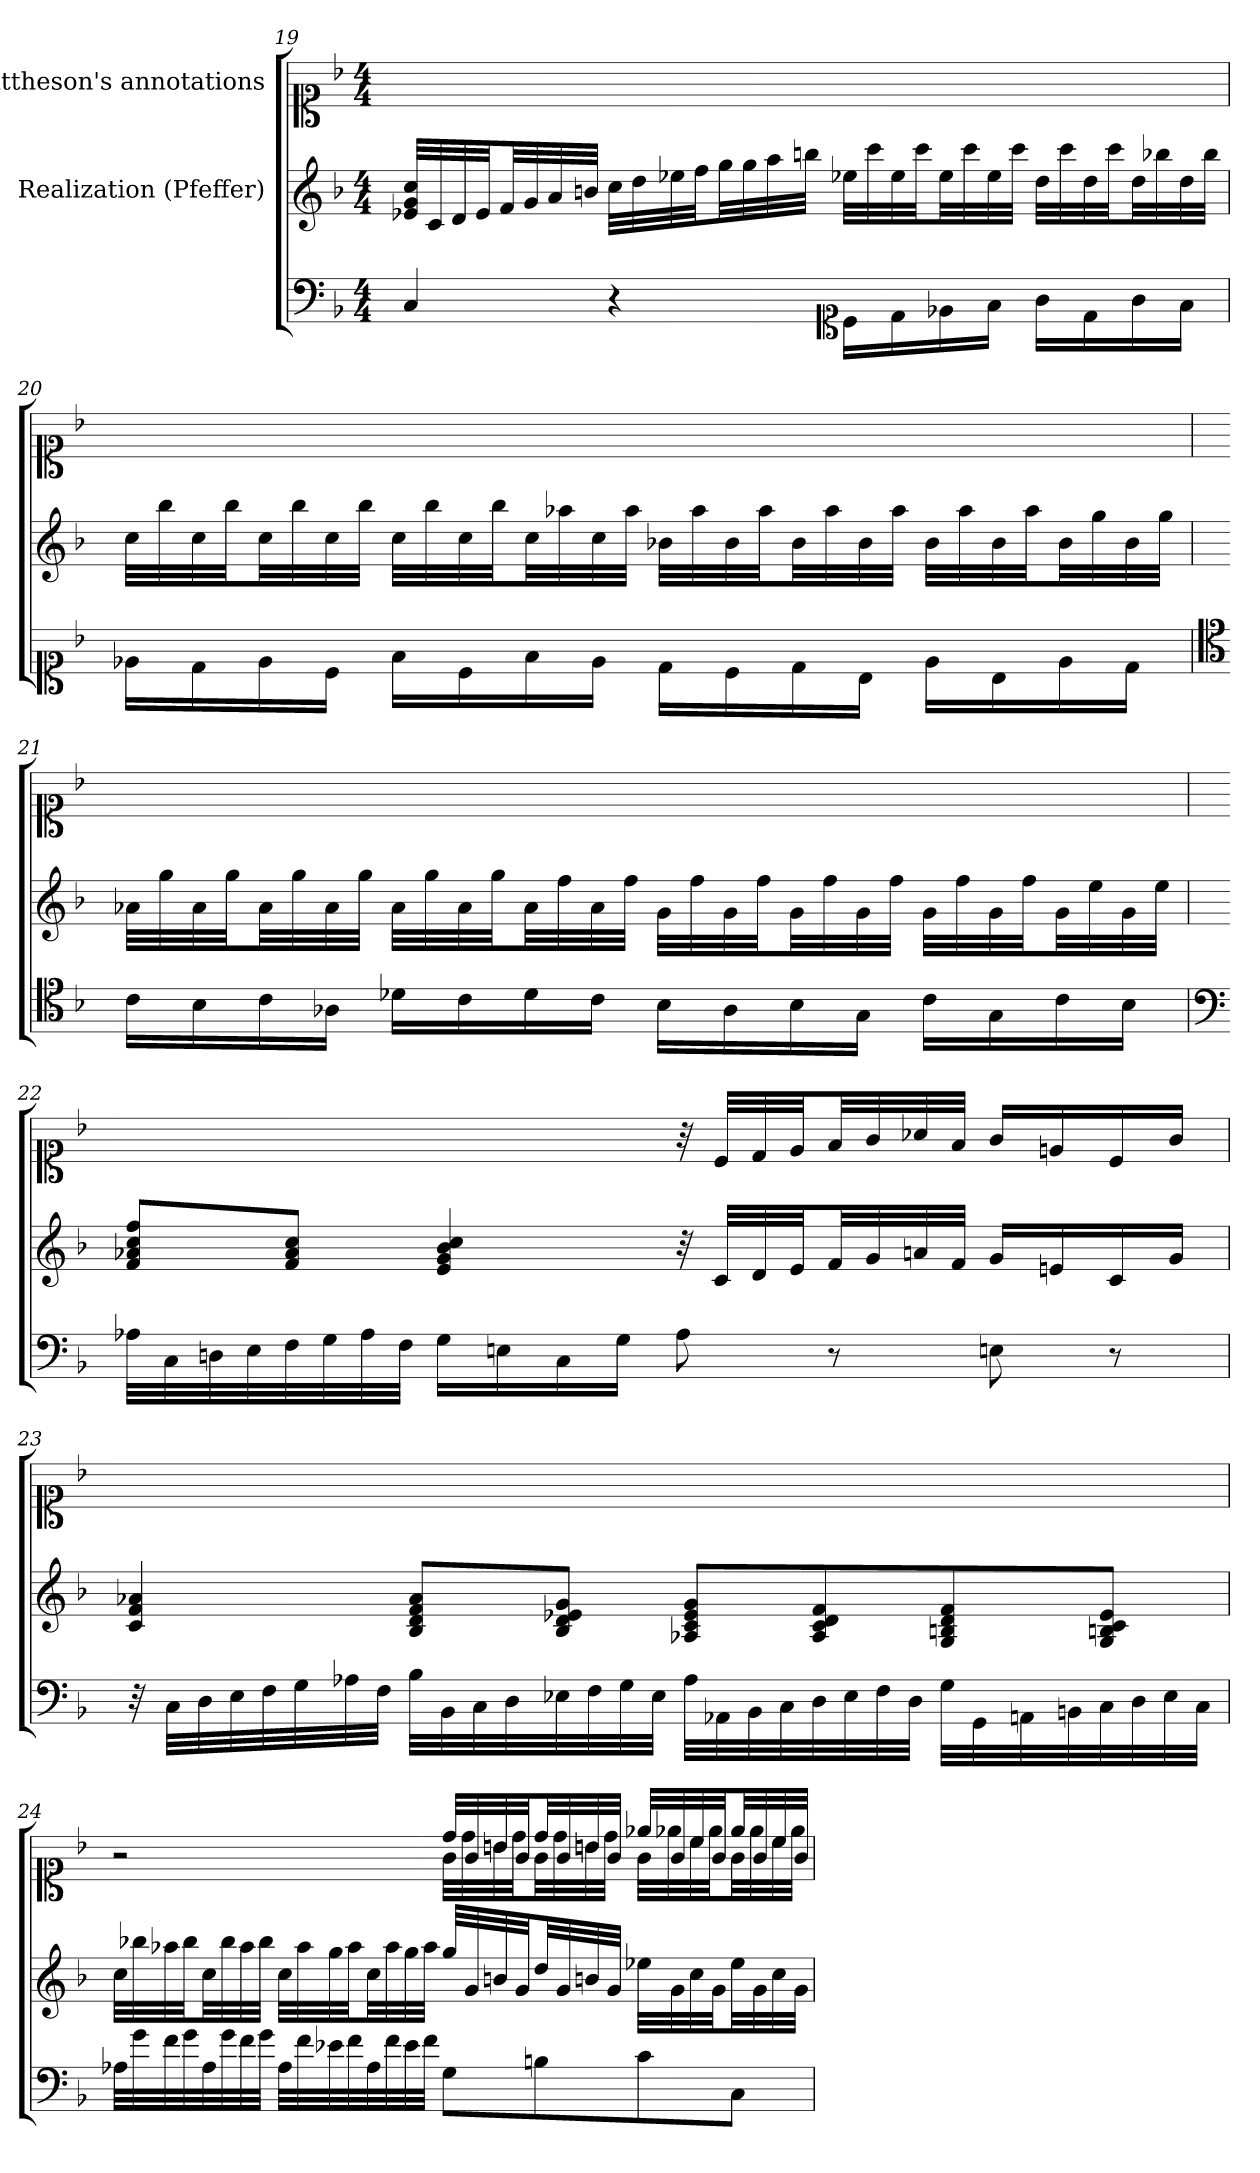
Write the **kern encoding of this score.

**kern	**kern	**kern
*part3	*part2	*part1
*staff3	*staff2	*staff1
*	*I"Realization (Pfeffer)	*I"Mattheson's annotations
*clefF4	*clefG2	*clefC1
*k[b-]	*k[b-]	*k[b-]
*F:	*F:	*F:
*M4/4	*M4/4	*M4/4
=19	=19	=19
4C/	32e-X/ 32g/ 32cc/LLL	1ryy
.	32c/	.
.	32d/	.
.	32e-/JJ	.
.	32f/LL	.
.	32g/	.
.	32a/	.
.	32bn/JJJ	.
4r	32cc\LLL	.
.	32dd\	.
.	32ee-X\	.
.	32ff\JJ	.
.	32gg\LL	.
.	32gg\	.
.	32aa\	.
.	32bbn\JJJ	.
*clefC1	*	*
16c\LL	32ee-X\LLL	.
.	32ccc\	.
16d\	32ee-\	.
.	32ccc\JJ	.
16e-X\	32ee-\LL	.
.	32ccc\	.
16f\JJ	32ee-\	.
.	32ccc\JJJ	.
16g\LL	32dd\LLL	.
.	32ccc\	.
16d\	32dd\	.
.	32ccc\JJ	.
16g\	32dd\LL	.
.	32bb-X\	.
16f\JJ	32dd\	.
.	32bb-\JJJ	.
=20	=20	=20
16e-X\LL	32cc\LLL	1ryy
.	32bb-\	.
16d\	32cc\	.
.	32bb-\JJ	.
16e-\	32cc\LL	.
.	32bb-\	.
16c\JJ	32cc\	.
.	32bb-\JJJ	.
16f\LL	32cc\LLL	.
.	32bb-\	.
16c\	32cc\	.
.	32bb-\JJ	.
16f\	32cc\LL	.
.	32aa-X\	.
16e-\JJ	32cc\	.
.	32aa-\JJJ	.
16d\LL	32b-X\LLL	.
.	32aa-\	.
16c\	32b-\	.
.	32aa-\JJ	.
16d\	32b-\LL	.
.	32aa-\	.
16B-\JJ	32b-\	.
.	32aa-\JJJ	.
16e-\LL	32b-\LLL	.
.	32aa-\	.
16B-\	32b-\	.
.	32aa-\JJ	.
16e-\	32b-\LL	.
.	32gg\	.
16d\JJ	32b-\	.
.	32gg\JJJ	.
=21	=21	=21
*clefC4	*	*
16c\LL	32a-X\LLL	1ryy
.	32gg\	.
16B-\	32a-\	.
.	32gg\JJ	.
16c\	32a-\LL	.
.	32gg\	.
16A-X\JJ	32a-\	.
.	32gg\JJJ	.
16d-X\LL	32a-\LLL	.
.	32gg\	.
16c\	32a-\	.
.	32gg\JJ	.
16d-\	32a-\LL	.
.	32ff\	.
16c\JJ	32a-\	.
.	32ff\JJJ	.
16B-\LL	32g\LLL	.
.	32ff\	.
16A-\	32g\	.
.	32ff\JJ	.
16B-\	32g\LL	.
.	32ff\	.
16G\JJ	32g\	.
.	32ff\JJJ	.
16c\LL	32g\LLL	.
.	32ff\	.
16G\	32g\	.
.	32ff\JJ	.
16c\	32g\LL	.
.	32ee\	.
16B-\JJ	32g\	.
.	32ee\JJJ	.
=22	=22	=22
*clefF4	*	*
32A-X\LLL	8f/ 8a-X/ 8cc/ 8ff/L	2ryy
32C\	.	.
32Dn\	.	.
32E\	.	.
32F\	8f/ 8a-/ 8cc/J	.
32G\	.	.
32A-\	.	.
32F\JJJ	.	.
16G\LL	4e/ 4g/ 4b-/ 4cc/	.
16En\	.	.
16C\	.	.
16G\JJ	.	.
8A-\	32r	32r
.	32c/LLL	32c/LLL
.	32d/	32d/
.	32e/JJ	32e/JJ
8r	32f/LL	32f/LL
.	32g/	32g/
.	32an/	32a-X/
.	32f/JJJ	32f/JJJ
8En\	16g/LL	16g/LL
.	16en/	16en/
8r	16c/	16c/
.	16g/JJ	16g/JJ
=23	=23	=23
32r	4c/ 4f/ 4a-X/	1ryy
32C\LLL	.	.
32D\	.	.
32E\	.	.
32F\	.	.
32G\	.	.
32A-X\	.	.
32F\JJJ	.	.
32B-\LLL	8B-/ 8d/ 8f/ 8a-/L	.
32BB-\	.	.
32C\	.	.
32D\	.	.
32E-X\	8B-/ 8d/ 8e-X/ 8g/J	.
32F\	.	.
32G\	.	.
32E-\JJJ	.	.
32A-\LLL	8A-X/ 8c/ 8e-/ 8g/L	.
32AA-X\	.	.
32BB-\	.	.
32C\	.	.
32D\	8A-/ 8c/ 8d/ 8f/	.
32E-\	.	.
32F\	.	.
32D\JJJ	.	.
32G\LLL	8G/ 8Bn/ 8d/ 8f/	.
32GG\	.	.
32AAn\	.	.
32BBn\	.	.
32C\	8G/ 8Bn/ 8c/ 8e-/J	.
32D\	.	.
32E-\	.	.
32C\JJJ	.	.
=24	=24	=24
*	*	*^
32A-X\LLL	32cc\LLL	2ryy	2r
32g\	32bb-X\	.	.
32f\	32aa-X\	.	.
32g\	32bb-\JJ	.	.
32A-\	32cc\LL	.	.
32g\	32bb-\	.	.
32f\	32aa-\	.	.
32g\JJJ	32bb-\JJJ	.	.
32A-\LLL	32cc\LLL	.	.
32f\	32aa-\	.	.
32e-X\	32gg\	.	.
32f\	32aa-\JJ	.	.
32A-\	32cc\LL	.	.
32f\	32aa-\	.	.
32e-\	32gg\	.	.
32f\JJJ	32aa-\JJJ	.	.
8G\L	32gg/LLL	32dd\LLL	32gi/LLL
.	32g/	32g/	32ddi\
.	32bn/	32bn\	32bni\
.	32g/JJ	32g/JJ	32dd\JJ
8Bn\	32dd/LL	32dd\LL	32g/LL
.	32g/	32g/	32dd\
.	32bn/	32bn\	32bn\
.	32g/JJJ	32g/JJJ	32dd\JJJ
8c\	32ee-X\LLL	32ee-X\LLL	32g/LLL
.	32g\	32g/	32ee-X\
.	32cc\	32cc\	32cc\
.	32g\JJ	32g/JJ	32ee-\JJ
8C\J	32ee-\LL	32ee-\LL	32g/LL
.	32g\	32g/	32ee-\
.	32cc\	32cc\	32cc\
.	32g\JJJ	32g/JJJ	32ee-\JJJ
*	*	*v	*v
=	=	=
*-	*-	*-
